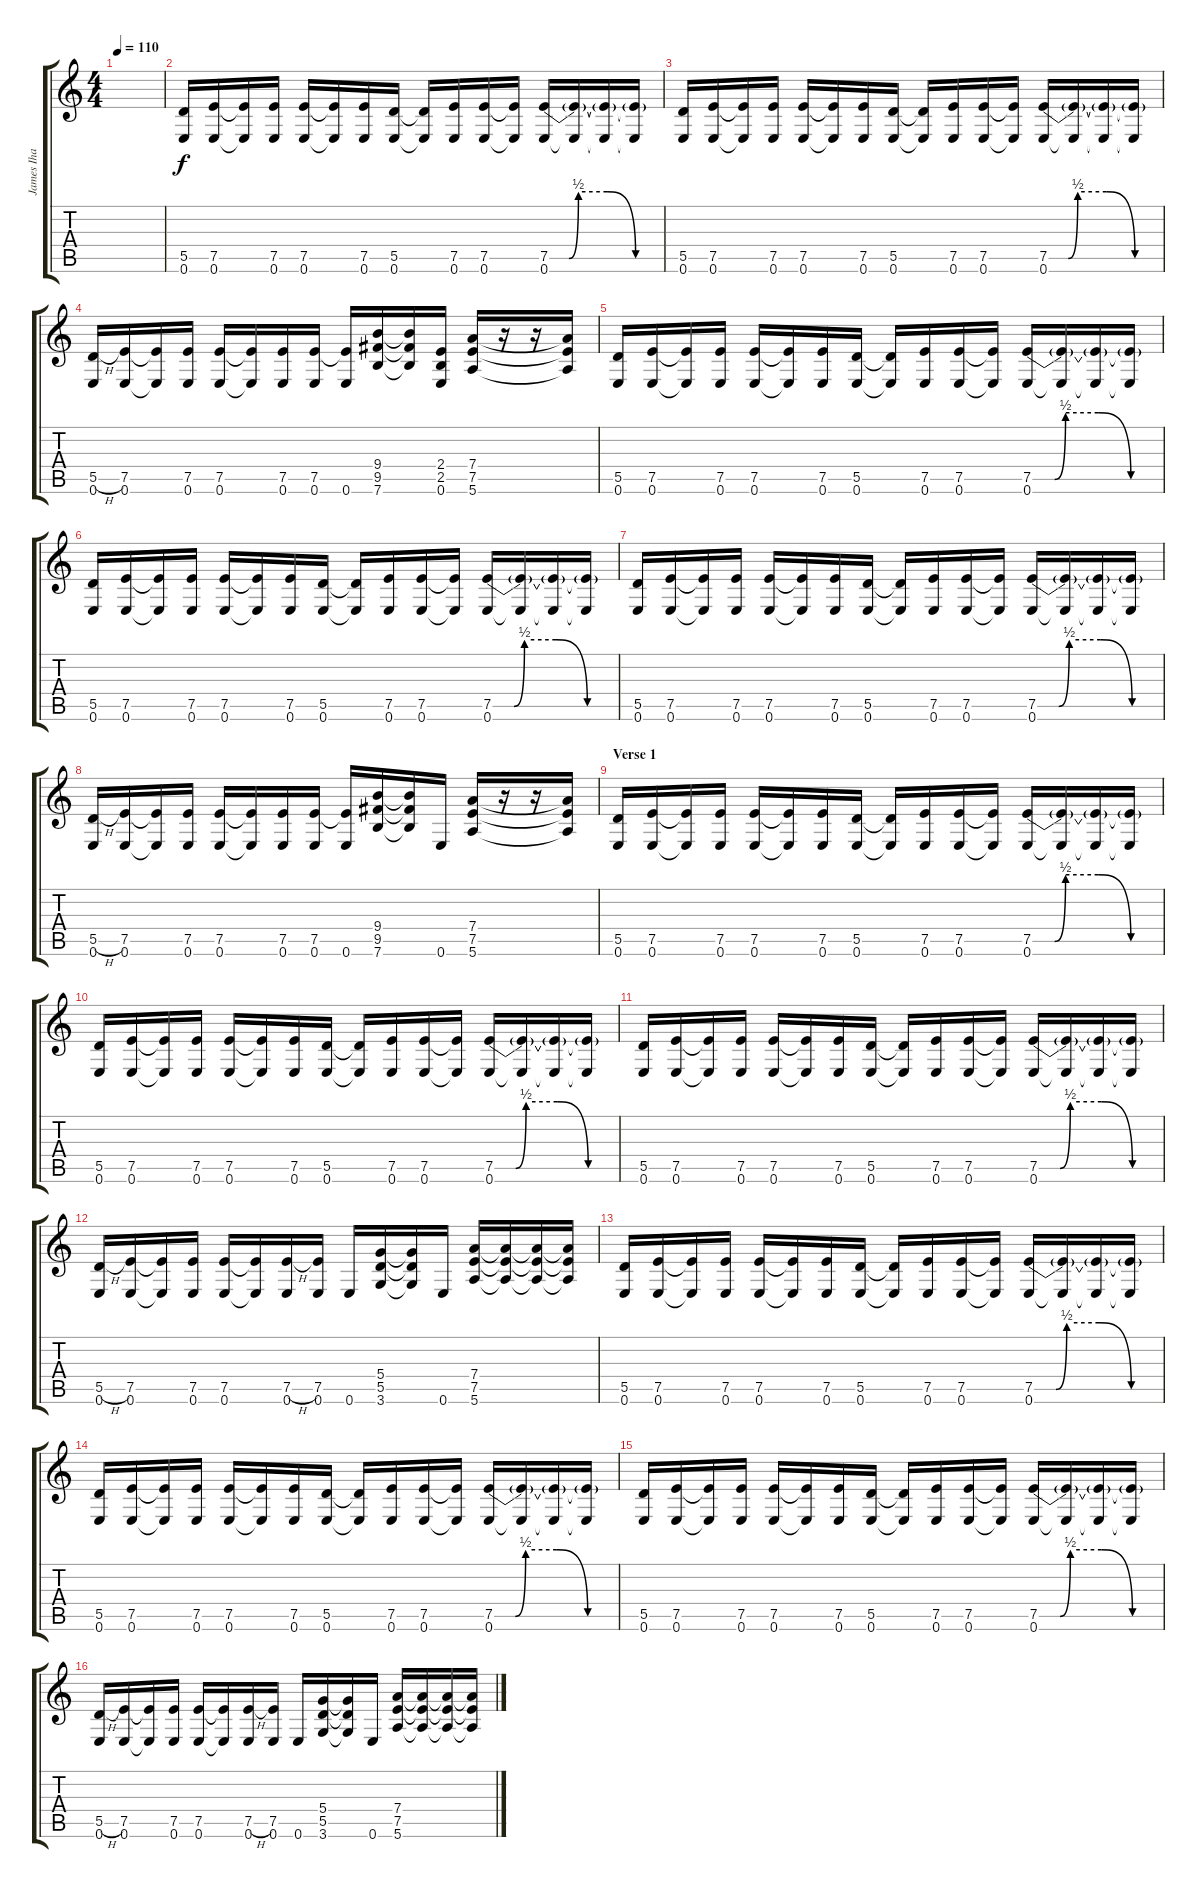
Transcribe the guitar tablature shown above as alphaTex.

\track ("James Iha" "James Iha") {instrument overdrivenguitar}
\staff {score tabs}
\tuning (E4 B3 G3 D3 A2 E2) {hide}
\ts (4 4)
\tempo 110
\clef g2
\ks c
|
(5.5 0.6).16 (7.5 0.6).16 (7.5{t} 0.6{t}).16 (7.5 0.6).16 (7.5 0.6).16 (7.5{t} 0.6{t}).16 (7.5 0.6).16 (5.5 0.6).16 (5.5{t} 0.6{t}).16 (7.5 0.6).16 (7.5 0.6).16 (7.5{t} 0.6{t}).16 (7.5{be (custom 0 0 10 0 15 2 30 2 45 0 60 0)} 0.6).16 (7.5{t} 0.6{t}).16 (7.5{t} 0.6{t}).16 (7.5{t} 0.6{t}).16 |
(5.5 0.6).16 (7.5 0.6).16 (7.5{t} 0.6{t}).16 (7.5 0.6).16 (7.5 0.6).16 (7.5{t} 0.6{t}).16 (7.5 0.6).16 (5.5 0.6).16 (5.5{t} 0.6{t}).16 (7.5 0.6).16 (7.5 0.6).16 (7.5{t} 0.6{t}).16 (7.5{be (custom 0 0 10 0 15 2 30 2 45 0 60 0)} 0.6).16 (7.5{t} 0.6{t}).16 (7.5{t} 0.6{t}).16 (7.5{t} 0.6{t}).16 |
(5.5{h} 0.6).16 (7.5 0.6).16 (7.5{t} 0.6{t}).16 (7.5 0.6).16 (7.5 0.6).16 (7.5{t} 0.6{t}).16 (7.5 0.6).16 (7.5 0.6).16 (7.5{t} 0.6).16 (9.4 9.5 7.6).16 (9.4{t} 9.5{t} 7.6{t}).16 (2.4 2.5 0.6).16 (7.4 7.5 5.6).16 r.16 r.16 (7.4{t} 7.5{t} 5.6{t}).16 |
(5.5 0.6).16 (7.5 0.6).16 (7.5{t} 0.6{t}).16 (7.5 0.6).16 (7.5 0.6).16 (7.5{t} 0.6{t}).16 (7.5 0.6).16 (5.5 0.6).16 (5.5{t} 0.6{t}).16 (7.5 0.6).16 (7.5 0.6).16 (7.5{t} 0.6{t}).16 (7.5{be (custom 0 0 10 0 15 2 30 2 45 0 60 0)} 0.6).16 (7.5{t} 0.6{t}).16 (7.5{t} 0.6{t}).16 (7.5{t} 0.6{t}).16 |
(5.5 0.6).16 (7.5 0.6).16 (7.5{t} 0.6{t}).16 (7.5 0.6).16 (7.5 0.6).16 (7.5{t} 0.6{t}).16 (7.5 0.6).16 (5.5 0.6).16 (5.5{t} 0.6{t}).16 (7.5 0.6).16 (7.5 0.6).16 (7.5{t} 0.6{t}).16 (7.5{be (custom 0 0 10 0 15 2 30 2 45 0 60 0)} 0.6).16 (7.5{t} 0.6{t}).16 (7.5{t} 0.6{t}).16 (7.5{t} 0.6{t}).16 |
(5.5 0.6).16 (7.5 0.6).16 (7.5{t} 0.6{t}).16 (7.5 0.6).16 (7.5 0.6).16 (7.5{t} 0.6{t}).16 (7.5 0.6).16 (5.5 0.6).16 (5.5{t} 0.6{t}).16 (7.5 0.6).16 (7.5 0.6).16 (7.5{t} 0.6{t}).16 (7.5{be (custom 0 0 10 0 15 2 30 2 45 0 60 0)} 0.6).16 (7.5{t} 0.6{t}).16 (7.5{t} 0.6{t}).16 (7.5{t} 0.6{t}).16 |
(5.5{h} 0.6).16 (7.5 0.6).16 (7.5{t} 0.6{t}).16 (7.5 0.6).16 (7.5 0.6).16 (7.5{t} 0.6{t}).16 (7.5 0.6).16 (7.5 0.6).16 (7.5{t} 0.6).16 (9.4 9.5 7.6).16 (9.4{t} 9.5{t} 7.6{t}).16 0.6.16 (7.4 7.5 5.6).16 r.16 r.16 (7.4{t} 7.5{t} 5.6{t}).16 |
\section ("" "Verse 1")
(5.5 0.6).16 (7.5 0.6).16 (7.5{t} 0.6{t}).16 (7.5 0.6).16 (7.5 0.6).16 (7.5{t} 0.6{t}).16 (7.5 0.6).16 (5.5 0.6).16 (5.5{t} 0.6{t}).16 (7.5 0.6).16 (7.5 0.6).16 (7.5{t} 0.6{t}).16 (7.5{be (custom 0 0 10 0 15 2 30 2 45 0 60 0)} 0.6).16 (7.5{t} 0.6{t}).16 (7.5{t} 0.6{t}).16 (7.5{t} 0.6{t}).16 |
(5.5 0.6).16 (7.5 0.6).16 (7.5{t} 0.6{t}).16 (7.5 0.6).16 (7.5 0.6).16 (7.5{t} 0.6{t}).16 (7.5 0.6).16 (5.5 0.6).16 (5.5{t} 0.6{t}).16 (7.5 0.6).16 (7.5 0.6).16 (7.5{t} 0.6{t}).16 (7.5{be (custom 0 0 10 0 15 2 30 2 45 0 60 0)} 0.6).16 (7.5{t} 0.6{t}).16 (7.5{t} 0.6{t}).16 (7.5{t} 0.6{t}).16 |
(5.5 0.6).16 (7.5 0.6).16 (7.5{t} 0.6{t}).16 (7.5 0.6).16 (7.5 0.6).16 (7.5{t} 0.6{t}).16 (7.5 0.6).16 (5.5 0.6).16 (5.5{t} 0.6{t}).16 (7.5 0.6).16 (7.5 0.6).16 (7.5{t} 0.6{t}).16 (7.5{be (custom 0 0 10 0 15 2 30 2 45 0 60 0)} 0.6).16 (7.5{t} 0.6{t}).16 (7.5{t} 0.6{t}).16 (7.5{t} 0.6{t}).16 |
(5.5{h} 0.6).16 (7.5 0.6).16 (7.5{t} 0.6{t}).16 (7.5 0.6).16 (7.5 0.6).16 (7.5{t} 0.6{t}).16 (7.5{h} 0.6).16 (7.5 0.6).16 0.6.16 (5.4 5.5 3.6).16 (5.4{t} 5.5{t} 3.6{t}).16 0.6.16 (7.4 7.5 5.6).16 (7.4{t} 7.5{t} 5.6{t}).16 (7.4{t} 7.5{t} 5.6{t}).16 (7.4{t} 7.5{t} 5.6{t}).16 |
(5.5 0.6).16 (7.5 0.6).16 (7.5{t} 0.6{t}).16 (7.5 0.6).16 (7.5 0.6).16 (7.5{t} 0.6{t}).16 (7.5 0.6).16 (5.5 0.6).16 (5.5{t} 0.6{t}).16 (7.5 0.6).16 (7.5 0.6).16 (7.5{t} 0.6{t}).16 (7.5{be (custom 0 0 10 0 15 2 30 2 45 0 60 0)} 0.6).16 (7.5{t} 0.6{t}).16 (7.5{t} 0.6{t}).16 (7.5{t} 0.6{t}).16 |
(5.5 0.6).16 (7.5 0.6).16 (7.5{t} 0.6{t}).16 (7.5 0.6).16 (7.5 0.6).16 (7.5{t} 0.6{t}).16 (7.5 0.6).16 (5.5 0.6).16 (5.5{t} 0.6{t}).16 (7.5 0.6).16 (7.5 0.6).16 (7.5{t} 0.6{t}).16 (7.5{be (custom 0 0 10 0 15 2 30 2 45 0 60 0)} 0.6).16 (7.5{t} 0.6{t}).16 (7.5{t} 0.6{t}).16 (7.5{t} 0.6{t}).16 |
(5.5 0.6).16 (7.5 0.6).16 (7.5{t} 0.6{t}).16 (7.5 0.6).16 (7.5 0.6).16 (7.5{t} 0.6{t}).16 (7.5 0.6).16 (5.5 0.6).16 (5.5{t} 0.6{t}).16 (7.5 0.6).16 (7.5 0.6).16 (7.5{t} 0.6{t}).16 (7.5{be (custom 0 0 10 0 15 2 30 2 45 0 60 0)} 0.6).16 (7.5{t} 0.6{t}).16 (7.5{t} 0.6{t}).16 (7.5{t} 0.6{t}).16 |
(5.5{h} 0.6).16 (7.5 0.6).16 (7.5{t} 0.6{t}).16 (7.5 0.6).16 (7.5 0.6).16 (7.5{t} 0.6{t}).16 (7.5{h} 0.6).16 (7.5 0.6).16 0.6.16 (5.4 5.5 3.6).16 (5.4{t} 5.5{t} 3.6{t}).16 0.6.16 (7.4 7.5 5.6).16 (7.4{t} 7.5{t} 5.6{t}).16 (7.4{t} 7.5{t} 5.6{t}).16 (7.4{t} 7.5{t} 5.6{t}).16
